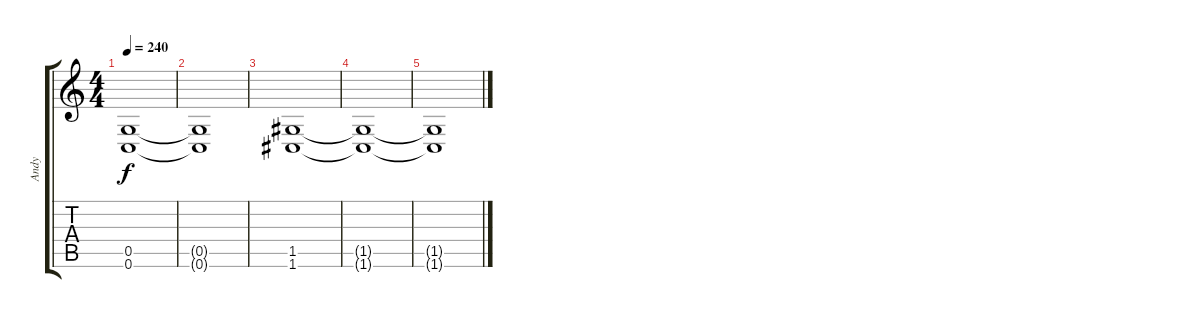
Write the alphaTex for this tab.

\track ("Andy" "Andy") {instrument distortionguitar}
\staff {score tabs}
\tuning (D4 A3 F3 C3 G2 C2) {hide}
\ts (4 4)
\tempo 240
\clef g2
\ks c
(0.5{t} 0.6{t}).1{dy f} |
(0.5{t} 0.6{t}).1 |
(1.5 1.6).1 |
(1.5{t} 1.6{t}).1 |
(1.5{t} 1.6{t}).1
